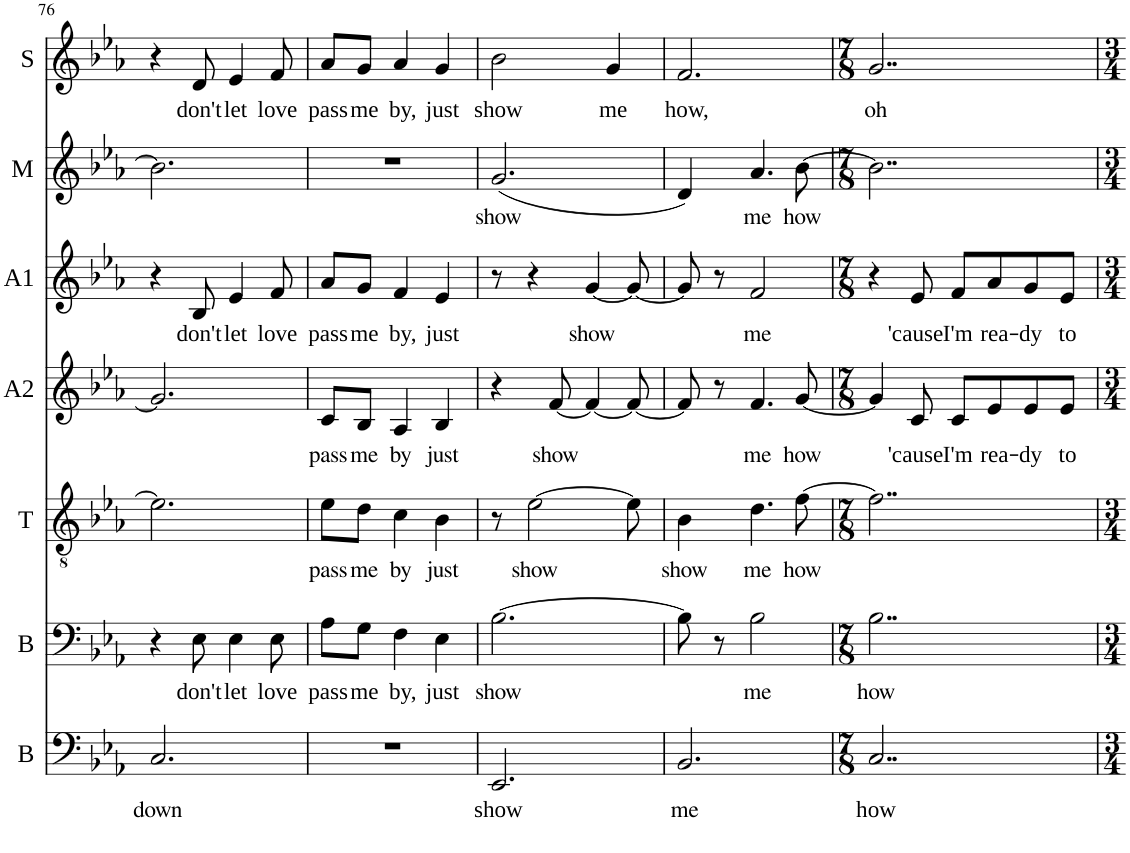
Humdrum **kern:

**kern	**text	**kern	**text	**kern	**text	**kern	**text	**kern	**text	**kern	**text	**kern	**text
*part7	*part7	*part6	*part6	*part5	*part5	*part4	*part4	*part3	*part3	*part2	*part2	*part1	*part1
*staff7	*staff7	*staff6	*staff6	*staff5	*staff5	*staff4	*staff4	*staff3	*staff3	*staff2	*staff2	*staff1	*staff1
*I"Bass	*	*I"Baritone	*	*I"Tenor	*	*I"Alto 2	*	*I"Alto 1	*	*I"Mezzo	*	*I"Soprano	*
*I'B	*	*I'B	*	*I'T	*	*I'A2	*	*I'A1	*	*I'M	*	*I'S	*
!!LO:PB:g=z
*clefF4	*	*clefF4	*	*clefGv2	*	*clefG2	*	*clefG2	*	*clefG2	*	*clefG2	*
*k[b-e-a-]	*	*k[b-e-a-]	*	*k[b-e-a-]	*	*k[b-e-a-]	*	*k[b-e-a-]	*	*k[b-e-a-]	*	*k[b-e-a-]	*
*M3/4	*	*M3/4	*	*M3/4	*	*M3/4	*	*M3/4	*	*M3/4	*	*M3/4	*
=76	=76	=76	=76	=76	=76	=76	=76	=76	=76	=76	=76	=76	=76
!	!LO:LY:b	!	!	!	!	!	!	!	!	!	!	!	!
2.C/	down	4r	.	2.e-\]	.	2.g/]	.	4r	.	2.b-\]	.	4r	.
!	!	!	!LO:LY:b	!	!	!	!	!	!LO:LY:b	!	!	!	!LO:LY:b
.	.	8E-\	don't	.	.	.	.	8B-/	don't	.	.	8d/	don't
!	!	!	!LO:LY:b	!	!	!	!	!	!LO:LY:b	!	!	!	!LO:LY:b
.	.	4E-\	let	.	.	.	.	4e-/	let	.	.	4e-/	let
!	!	!	!LO:LY:b	!	!	!	!	!	!LO:LY:b	!	!	!	!LO:LY:b
.	.	8E-\	love	.	.	.	.	8f/	love	.	.	8f/	love
=77	=77	=77	=77	=77	=77	=77	=77	=77	=77	=77	=77	=77	=77
!	!	!	!LO:LY:b	!	!LO:LY:b	!	!LO:LY:b	!	!LO:LY:b	!	!	!	!LO:LY:b
2.r	.	8A-\L	pass	8e-\L	pass	8c/L	pass	8a-/L	pass	2.r	.	8a-/L	pass
!	!	!	!LO:LY:b	!	!LO:LY:b	!	!LO:LY:b	!	!LO:LY:b	!	!	!	!LO:LY:b
.	.	8G\J	me	8d\J	me	8B-/J	me	8g/J	me	.	.	8g/J	me
!	!	!	!LO:LY:b	!	!LO:LY:b	!	!LO:LY:b	!	!LO:LY:b	!	!	!	!LO:LY:b
.	.	4F\	by,	4c\	by	4A-/	by	4f/	by,	.	.	4a-/	by,
!	!	!	!LO:LY:b	!	!LO:LY:b	!	!LO:LY:b	!	!LO:LY:b	!	!	!	!LO:LY:b
.	.	4E-\	just	4B-\	just	4B-/	just	4e-/	just	.	.	4g/	just
=78	=78	=78	=78	=78	=78	=78	=78	=78	=78	=78	=78	=78	=78
!	!LO:LY:b	!	!LO:LY:b	!	!	!	!	!	!	!	!LO:LY:b	!	!LO:LY:b
2.EE-/	show	[2.B-\	show	8r	.	4r	.	8r	.	(2.g/	show	2b-\	show
!	!	!	!	!	!LO:LY:b	!	!	!	!	!	!	!	!
.	.	.	.	[2e-\	show	.	.	4r	.	.	.	.	.
!	!	!	!	!	!	!	!LO:LY:b	!	!	!	!	!	!
.	.	.	.	.	.	[8f/	show	.	.	.	.	.	.
!	!	!	!	!	!	!	!	!	!LO:LY:b	!	!	!	!
.	.	.	.	.	.	4f/_	.	[4g/	show	.	.	.	.
!	!	!	!	!	!	!	!	!	!	!	!	!	!LO:LY:b
.	.	.	.	.	.	.	.	.	.	.	.	4g/	me
.	.	.	.	8e-\]	.	8f/_	.	8g/_	.	.	.	.	.
=79	=79	=79	=79	=79	=79	=79	=79	=79	=79	=79	=79	=79	=79
!	!LO:LY:b	!	!	!	!LO:LY:b	!	!	!	!	!	!	!	!LO:LY:b
2.BB-/	me	8B-\]	.	4B-\	show	8f/]	.	8g/]	.	4d/)	.	2.f/	how,
.	.	8r	.	.	.	8r	.	8r	.	.	.	.	.
!	!	!	!LO:LY:b	!	!LO:LY:b	!	!LO:LY:b	!	!LO:LY:b	!	!LO:LY:b	!	!
.	.	2B-\	me	4.d\	me	4.f/	me	2f/	me	4.a-/	me	.	.
!	!	!	!	!	!LO:LY:b	!	!LO:LY:b	!	!	!	!LO:LY:b	!	!
.	.	.	.	[8f\	how	[8g/	how	.	.	[8b-\	how	.	.
=80	=80	=80	=80	=80	=80	=80	=80	=80	=80	=80	=80	=80	=80
*M7/8	*	*M7/8	*	*M7/8	*	*M7/8	*	*M7/8	*	*M7/8	*	*M7/8	*
!	!LO:LY:b	!	!LO:LY:b	!	!	!	!	!	!	!	!	!	!LO:LY:b
2..C/	how	2..B-\	how	2..f\]	.	4g/]	.	4r	.	2..b-\]	.	2..g/	oh
!	!	!	!	!	!	!	!LO:LY:b	!	!LO:LY:b	!	!	!	!
.	.	.	.	.	.	8c/	'cause	8e-/	'cause	.	.	.	.
!	!	!	!	!	!	!	!LO:LY:b	!	!LO:LY:b	!	!	!	!
.	.	.	.	.	.	8c/L	I'm	8f/L	I'm	.	.	.	.
!	!	!	!	!	!	!	!LO:LY:b	!	!LO:LY:b	!	!	!	!
.	.	.	.	.	.	8e-/	rea-	8a-/	rea-	.	.	.	.
!	!	!	!	!	!	!	!LO:LY:b	!	!LO:LY:b	!	!	!	!
.	.	.	.	.	.	8e-/	-dy	8g/	-dy	.	.	.	.
!	!	!	!	!	!	!	!LO:LY:b	!	!LO:LY:b	!	!	!	!
.	.	.	.	.	.	8e-/J	to	8e-/J	to	.	.	.	.
=	=	=	=	=	=	=	=	=	=	=	=	=	=
*-	*-	*-	*-	*-	*-	*-	*-	*-	*-	*-	*-	*-	*-
